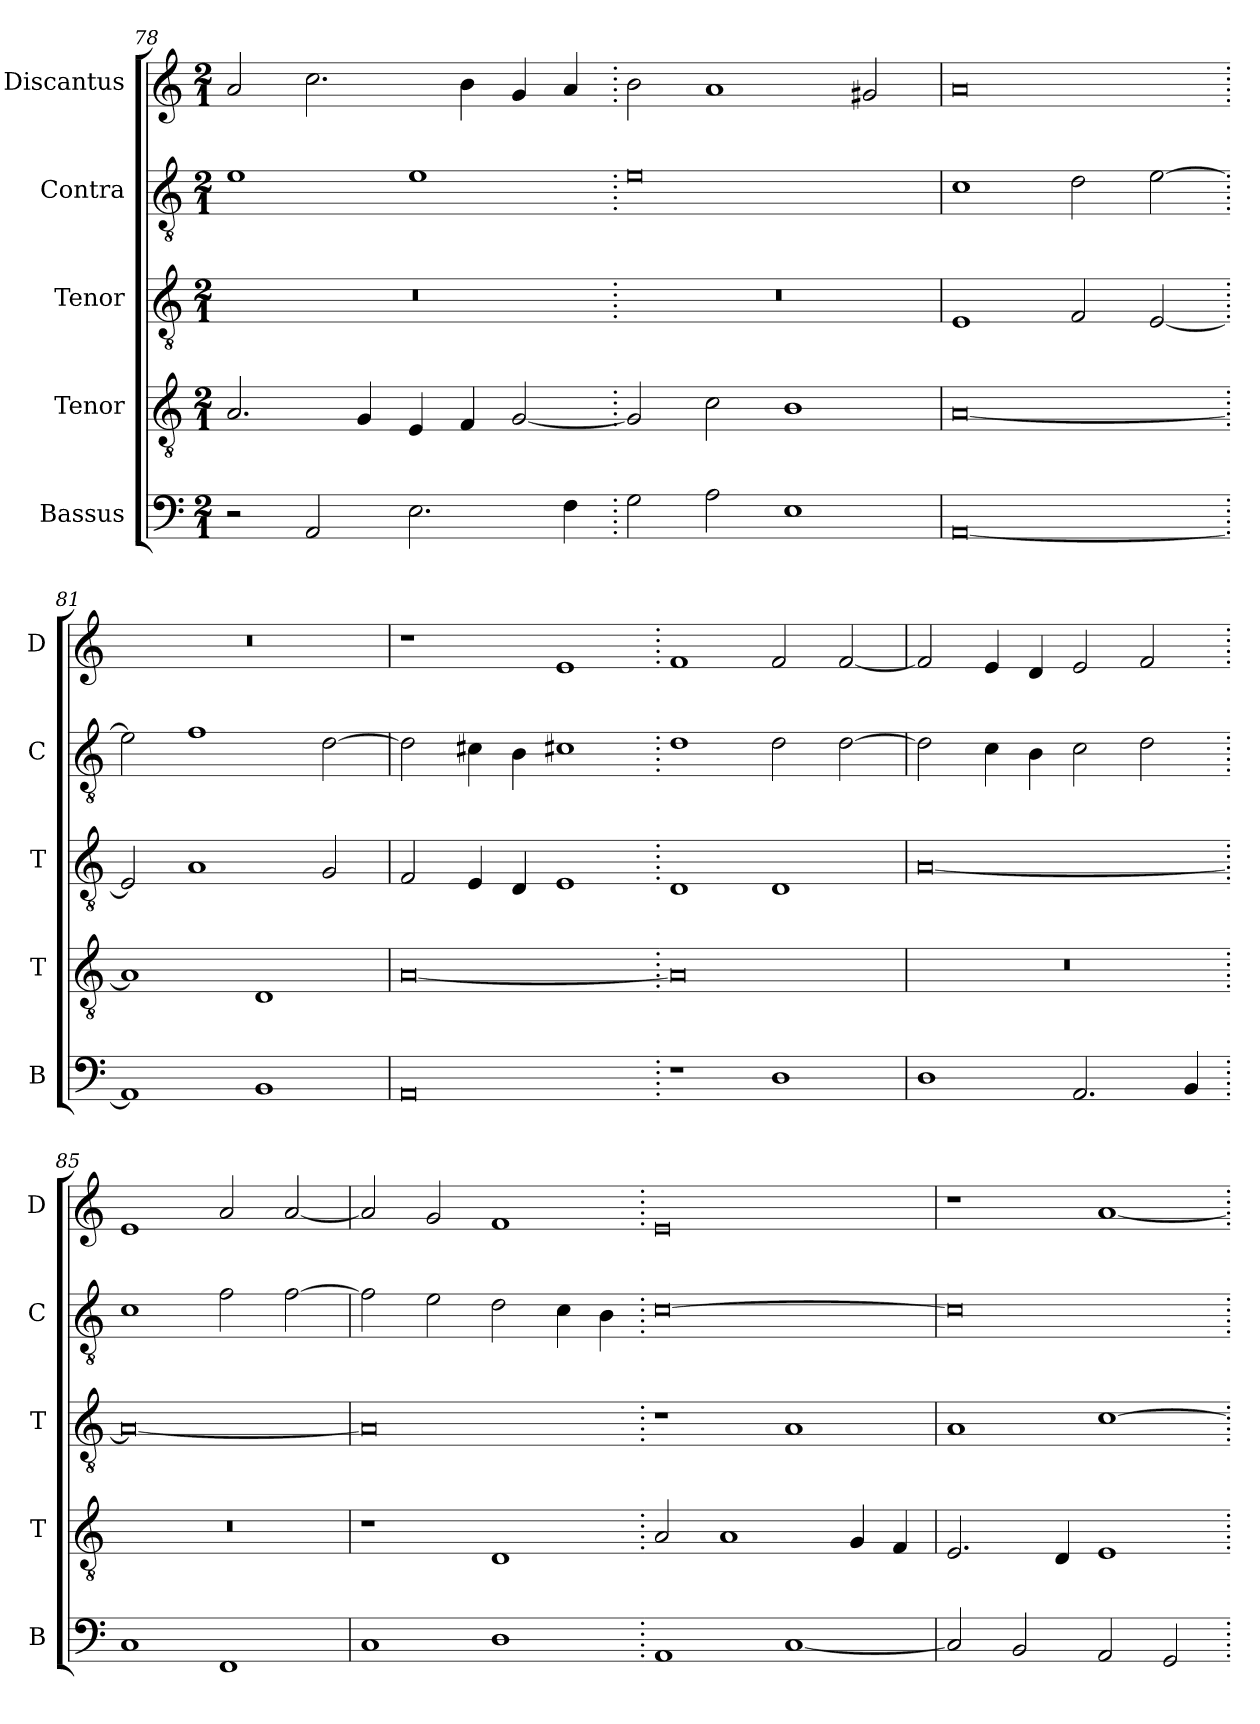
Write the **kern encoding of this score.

**kern	**kern	**kern	**kern	**kern
*part5	*part4	*part3	*part2	*part1
*staff5	*staff4	*staff3	*staff2	*staff1
*I"Bassus	*I"Tenor	*I"Tenor	*I"Contra	*I"Discantus
*I'B	*I'T	*I'T	*I'C	*I'D
*clefF4	*clefGv2	*clefGv2	*clefGv2	*clefG2
*k[]	*k[]	*k[]	*k[]	*k[]
*M2/1	*M2/1	*M2/1	*M2/1	*M2/1
=78	=78	=78	=78	=78
2r	2.A/	0r	1e	2a/
2AA/	.	.	.	2.cc\
.	4G/	.	.	.
2.E\	4E/	.	1e	.
.	4F/	.	.	4b\
.	[2G/	.	.	4g/
4F\	.	.	.	4a/
=79.	=79.	=79.	=79.	=79.
2G\	2G/]	0r	0e	2b\
2A\	2c\	.	.	1a
1E	1B	.	.	.
.	.	.	.	2g#X/
=80	=80	=80	=80	=80
[0AA	[0A	1E	1c	0a
.	.	2F/	2d\	.
.	.	[2E/	[2e\	.
=81.	=81.	=81.	=81.	=81.
1AA]	1A]	2E/]	2e\]	0r
.	.	1A	1f	.
1BB	1D	.	.	.
.	.	2G/	[2d\	.
=82	=82	=82	=82	=82
0AA	[0A	2F/	2d\]	1r
.	.	4E/	4c#X\	.
.	.	4D/	4B\	.
.	.	1E	1c#X	1e
=83.	=83.	=83.	=83.	=83.
1r	0A]	1D	1d	1f
1D	.	1D	2d\	2f/
.	.	.	[2d\	[2f/
=84	=84	=84	=84	=84
1D	0r	[0A	2d\]	2f/]
.	.	.	4c\	4e/
.	.	.	4B\	4d/
2.AA/	.	.	2c\	2e/
.	.	.	2d\	2f/
4BB/	.	.	.	.
=85.	=85.	=85.	=85.	=85.
1C	0r	0A_	1c	1e
1FF	.	.	2f\	2a/
.	.	.	[2f\	[2a/
=86	=86	=86	=86	=86
1C	1r	0A]	2f\]	2a/]
.	.	.	2e\	2g/
1D	1D	.	2d\	1f
.	.	.	4c\	.
.	.	.	4B\	.
=87.	=87.	=87.	=87.	=87.
1AA	2A/	1r	[0c	0e
.	1A	.	.	.
[1C	.	1A	.	.
.	4G/	.	.	.
.	4F/	.	.	.
=88	=88	=88	=88	=88
2C/]	2.E/	1A	0c]	1r
2BB/	.	.	.	.
.	4D/	.	.	.
2AA/	1E	[1c	.	[1a
2GG/	.	.	.	.
=.	=.	=.	=.	=.
*-	*-	*-	*-	*-
